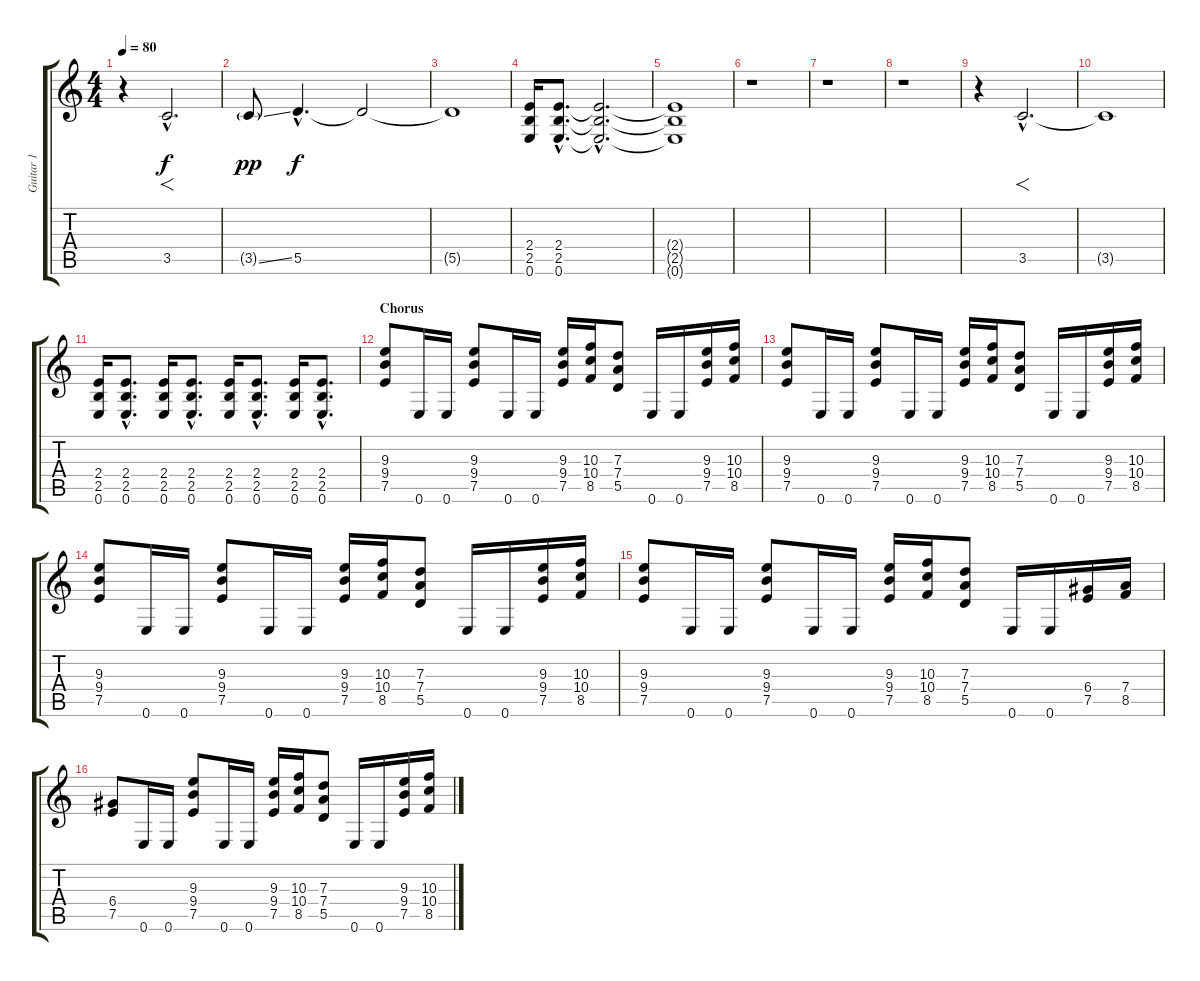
\track ("Guitar 1" "Guitar 1") {instrument distortionguitar}
\staff {score tabs}
\tuning (E4 B3 G3 D3 A2 E2) {hide}
\ts (4 4)
\tempo 80
\clef g2
\ks c
r.4{dy f} 3.5{hac}.2{f d} |
3.5{ss g}.8{dy pp} 5.5{hac}.4{d dy f} 5.5{t}.2 |
5.5{t}.1 |
(2.4 2.5 0.6).16 (2.4{hac} 2.5{hac} 0.6{hac}).8{d} (2.4{hac t} 2.5{hac t} 0.6{hac t}).2{d} |
(2.4{t} 2.5{t} 0.6{t}).1 |
r.1 |
r.1 |
r.1 |
r.4 3.5{hac}.2{f d} |
3.5{t}.1 |
(2.4 2.5 0.6).16 (2.4{hac} 2.5{hac} 0.6{hac}).8{d} (2.4 2.5 0.6).16 (2.4{hac} 2.5{hac} 0.6{hac}).8{d} (2.4 2.5 0.6).16 (2.4{hac} 2.5{hac} 0.6{hac}).8{d} (2.4 2.5 0.6).16 (2.4{hac} 2.5{hac} 0.6{hac}).8{d} |
\section ("" "Chorus")
(9.3 9.4 7.5).8 0.6.16 0.6.16 (9.3 9.4 7.5).8 0.6.16 0.6.16 (9.3 9.4 7.5).16 (10.3 10.4 8.5).16 (7.3 7.4 5.5).8 0.6.16 0.6.16 (9.3 9.4 7.5).16 (10.3 10.4 8.5).16 |
(9.3 9.4 7.5).8 0.6.16 0.6.16 (9.3 9.4 7.5).8 0.6.16 0.6.16 (9.3 9.4 7.5).16 (10.3 10.4 8.5).16 (7.3 7.4 5.5).8 0.6.16 0.6.16 (9.3 9.4 7.5).16 (10.3 10.4 8.5).16 |
(9.3 9.4 7.5).8 0.6.16 0.6.16 (9.3 9.4 7.5).8 0.6.16 0.6.16 (9.3 9.4 7.5).16 (10.3 10.4 8.5).16 (7.3 7.4 5.5).8 0.6.16 0.6.16 (9.3 9.4 7.5).16 (10.3 10.4 8.5).16 |
(9.3 9.4 7.5).8 0.6.16 0.6.16 (9.3 9.4 7.5).8 0.6.16 0.6.16 (9.3 9.4 7.5).16 (10.3 10.4 8.5).16 (7.3 7.4 5.5).8 0.6.16 0.6.16 (6.4 7.5).16 (7.4 8.5).16 |
(6.4 7.5).8 0.6.16 0.6.16 (9.3 9.4 7.5).8 0.6.16 0.6.16 (9.3 9.4 7.5).16 (10.3 10.4 8.5).16 (7.3 7.4 5.5).8 0.6.16 0.6.16 (9.3 9.4 7.5).16 (10.3 10.4 8.5).16
